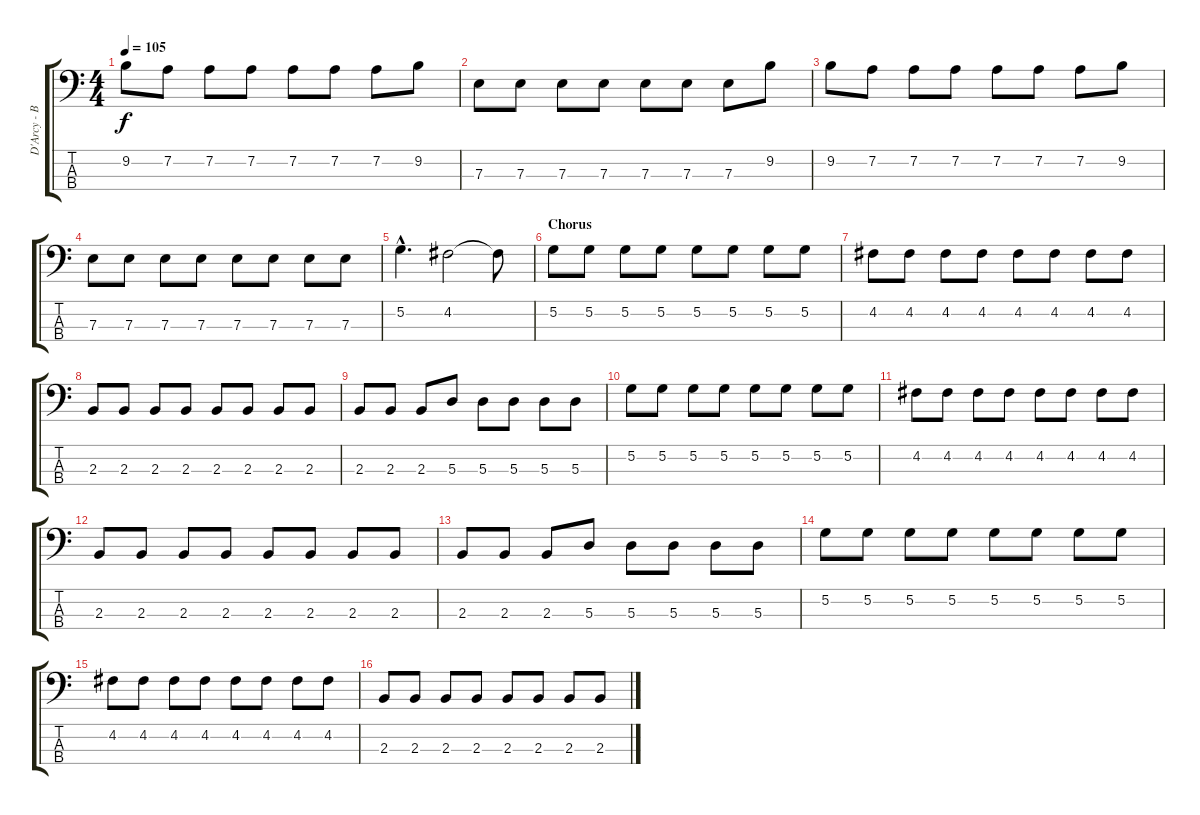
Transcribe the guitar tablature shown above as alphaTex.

\track ("D'Arcy - Bass" "D'Arcy - B") {instrument electricbassfinger}
\staff {score tabs}
\tuning (G2 D2 A1 E1) {hide}
\ts (4 4)
\tempo 105
\clef f4
\ks c
9.2.8{dy f} 7.2.8 7.2.8 7.2.8 7.2.8 7.2.8 7.2.8 9.2.8 |
7.3.8 7.3.8 7.3.8 7.3.8 7.3.8 7.3.8 7.3.8 9.2.8 |
9.2.8 7.2.8 7.2.8 7.2.8 7.2.8 7.2.8 7.2.8 9.2.8 |
7.3.8 7.3.8 7.3.8 7.3.8 7.3.8 7.3.8 7.3.8 7.3.8 |
5.2{hac}.4{d} 4.2.2 4.2{t}.8 |
\section ("" "Chorus")
5.2.8 5.2.8 5.2.8 5.2.8 5.2.8 5.2.8 5.2.8 5.2.8 |
4.2.8 4.2.8 4.2.8 4.2.8 4.2.8 4.2.8 4.2.8 4.2.8 |
2.3.8 2.3.8 2.3.8 2.3.8 2.3.8 2.3.8 2.3.8 2.3.8 |
2.3.8 2.3.8 2.3.8 5.3.8 5.3.8 5.3.8 5.3.8 5.3.8 |
5.2.8 5.2.8 5.2.8 5.2.8 5.2.8 5.2.8 5.2.8 5.2.8 |
4.2.8 4.2.8 4.2.8 4.2.8 4.2.8 4.2.8 4.2.8 4.2.8 |
2.3.8 2.3.8 2.3.8 2.3.8 2.3.8 2.3.8 2.3.8 2.3.8 |
2.3.8 2.3.8 2.3.8 5.3.8 5.3.8 5.3.8 5.3.8 5.3.8 |
5.2.8 5.2.8 5.2.8 5.2.8 5.2.8 5.2.8 5.2.8 5.2.8 |
4.2.8 4.2.8 4.2.8 4.2.8 4.2.8 4.2.8 4.2.8 4.2.8 |
2.3.8 2.3.8 2.3.8 2.3.8 2.3.8 2.3.8 2.3.8 2.3.8
